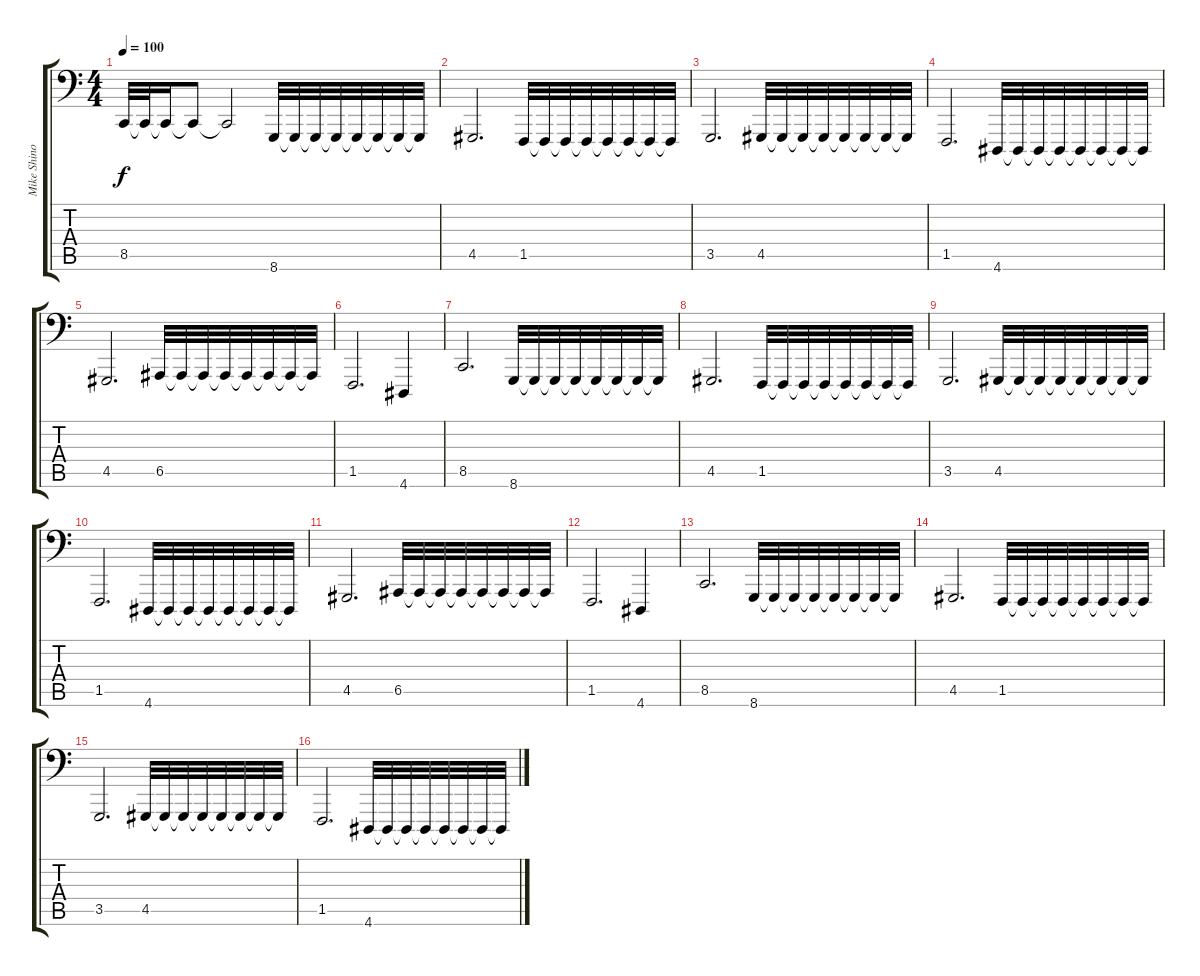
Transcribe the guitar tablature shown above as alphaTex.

\track ("Mike Shinoda - Piano (left hand)" "Mike Shino") {instrument acousticgrandpiano}
\staff {score tabs}
\tuning (C3 G2 D2 A1 E1 B0) {hide}
\ts (4 4)
\tempo 100
\clef f4
\ks c
8.5.32{dy f volume 12 instrument acousticgrandpiano} 8.5{t}.32{volume 16} 8.5{t}.16 8.5{t}.8 8.5{t}.2 8.6.32{volume 7} 8.6{t}.32{volume 8} 8.6{t}.32{volume 8} 8.6{t}.32{volume 9} 8.6{t}.32{volume 10} 8.6{t}.32{volume 11} 8.6{t}.32{volume 12} 8.6{t}.32{volume 13} |
4.5.2{d} 1.5.32{volume 7} 1.5{t}.32{volume 8} 1.5{t}.32{volume 8} 1.5{t}.32{volume 9} 1.5{t}.32{volume 10} 1.5{t}.32{volume 11} 1.5{t}.32{volume 12} 1.5{t}.32{volume 13} |
3.5.2{d} 4.5.32{volume 7} 4.5{t}.32{volume 8} 4.5{t}.32{volume 8} 4.5{t}.32{volume 9} 4.5{t}.32{volume 10} 4.5{t}.32{volume 11} 4.5{t}.32{volume 12} 4.5{t}.32{volume 13} |
1.5.2{d} 4.6.32{volume 7} 4.6{t}.32{volume 8} 4.6{t}.32{volume 8} 4.6{t}.32{volume 9} 4.6{t}.32{volume 10} 4.6{t}.32{volume 11} 4.6{t}.32{volume 12} 4.6{t}.32{volume 13} |
4.5.2{d} 6.5.32{volume 7} 6.5{t}.32{volume 8} 6.5{t}.32{volume 8} 6.5{t}.32{volume 9} 6.5{t}.32{volume 10} 6.5{t}.32{volume 11} 6.5{t}.32{volume 12} 6.5{t}.32{volume 13} |
1.5.2{d} 4.6.4 |
8.5.2{d} 8.6.32{volume 7} 8.6{t}.32{volume 8} 8.6{t}.32{volume 8} 8.6{t}.32{volume 9} 8.6{t}.32{volume 10} 8.6{t}.32{volume 11} 8.6{t}.32{volume 12} 8.6{t}.32{volume 13} |
4.5.2{d} 1.5.32{volume 7} 1.5{t}.32{volume 8} 1.5{t}.32{volume 8} 1.5{t}.32{volume 9} 1.5{t}.32{volume 10} 1.5{t}.32{volume 11} 1.5{t}.32{volume 12} 1.5{t}.32{volume 13} |
3.5.2{d} 4.5.32{volume 7} 4.5{t}.32{volume 8} 4.5{t}.32{volume 8} 4.5{t}.32{volume 9} 4.5{t}.32{volume 10} 4.5{t}.32{volume 11} 4.5{t}.32{volume 12} 4.5{t}.32{volume 13} |
1.5.2{d} 4.6.32{volume 7} 4.6{t}.32{volume 8} 4.6{t}.32{volume 8} 4.6{t}.32{volume 9} 4.6{t}.32{volume 10} 4.6{t}.32{volume 11} 4.6{t}.32{volume 12} 4.6{t}.32{volume 13} |
4.5.2{d} 6.5.32{volume 7} 6.5{t}.32{volume 8} 6.5{t}.32{volume 8} 6.5{t}.32{volume 9} 6.5{t}.32{volume 10} 6.5{t}.32{volume 11} 6.5{t}.32{volume 12} 6.5{t}.32{volume 13} |
1.5.2{d} 4.6.4 |
8.5.2{d} 8.6.32{volume 7} 8.6{t}.32{volume 8} 8.6{t}.32{volume 8} 8.6{t}.32{volume 9} 8.6{t}.32{volume 10} 8.6{t}.32{volume 11} 8.6{t}.32{volume 12} 8.6{t}.32{volume 13} |
4.5.2{d} 1.5.32{volume 7} 1.5{t}.32{volume 8} 1.5{t}.32{volume 8} 1.5{t}.32{volume 9} 1.5{t}.32{volume 10} 1.5{t}.32{volume 11} 1.5{t}.32{volume 12} 1.5{t}.32{volume 13} |
3.5.2{d} 4.5.32{volume 7} 4.5{t}.32{volume 8} 4.5{t}.32{volume 8} 4.5{t}.32{volume 9} 4.5{t}.32{volume 10} 4.5{t}.32{volume 11} 4.5{t}.32{volume 12} 4.5{t}.32{volume 13} |
1.5.2{d} 4.6.32{volume 7} 4.6{t}.32{volume 8} 4.6{t}.32{volume 8} 4.6{t}.32{volume 9} 4.6{t}.32{volume 10} 4.6{t}.32{volume 11} 4.6{t}.32{volume 12} 4.6{t}.32{volume 13}
